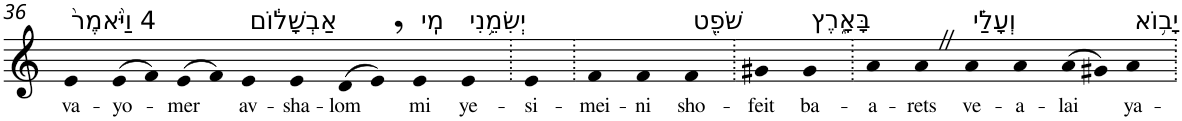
**kern	**text
*part1	*part1
*staff1	*staff1
*I"Piano	*
*I'Pno	*
!!LO:PB:g=z
*clefG2	*
*k[]	*
=36	=36
!LO:TX:a:t=4 וַיֹּ֙אמֶר֙	!
!	!LO:LY:b
4e	va-
!	!LO:LY:b
(>8e	-yo-
8f)	.
!	!LO:LY:b
(>8e	-mer
8f)	.
!LO:TX:a:t=אַבְשָׁל֔וֹם	!
!	!LO:LY:b
4e	av-
!	!LO:LY:b
4e	-sha-
!	!LO:LY:b
(>8d	-lom
8e,)	.
!LO:TX:a:t=מִֽי	!
!	!LO:LY:b
4e	mi
!LO:TX:a:t=יְשִׂמֵ֥נִי	!
!	!LO:LY:b
4e	ye-
=37.	=37.
!	!LO:LY:b
4e	-si-
=38.	=38.
!	!LO:LY:b
4f	-mei-
!	!LO:LY:b
4f	-ni
!LO:TX:a:t=שֹׁפֵ֖ט	!
!	!LO:LY:b
4f	sho-
=39.	=39.
!	!LO:LY:b
4g#X	-feit
!LO:TX:a:t=בָּאָ֑רֶץ	!
!	!LO:LY:b
4g#	ba-
=40.	=40.
!	!LO:LY:b
4a	-a-
!	!LO:LY:b
4aZ	-rets
!LO:TX:a:t=וְעָלַ֗י	!
!	!LO:LY:b
4a	ve-
!	!LO:LY:b
4a	-a-
!	!LO:LY:b
(>8a	-lai
8g#X)	.
!LO:TX:a:t=יָב֥וֹא	!
!	!LO:LY:b
4a	ya-
=.	=.
*-	*-
